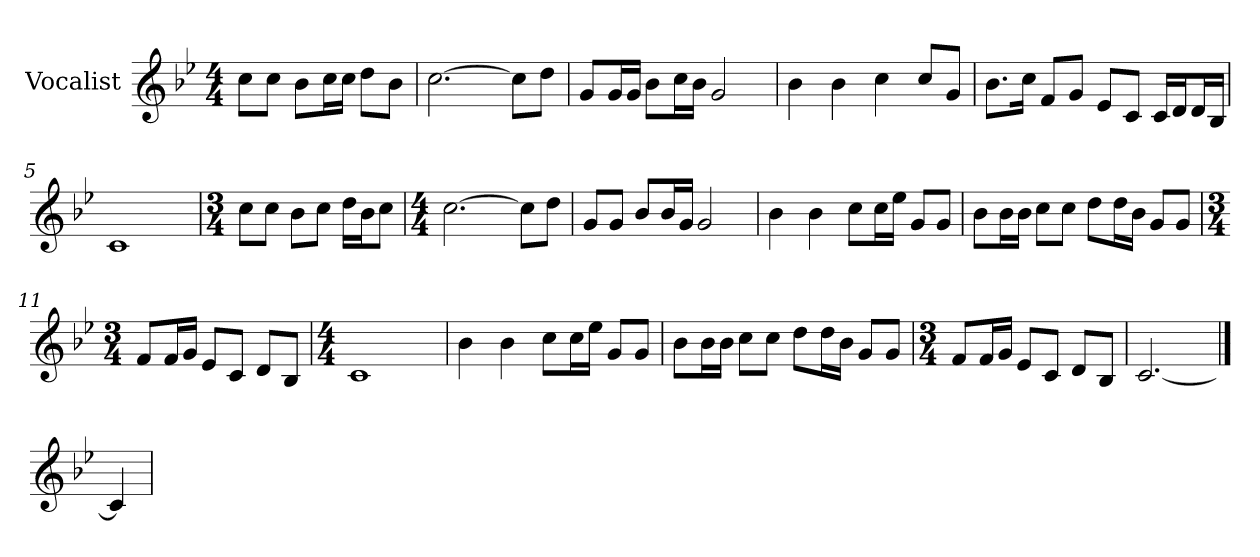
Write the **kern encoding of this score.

**kern
*part1
*staff1
*I"Vocalist
*k[b-e-]
*B-:
*M4/4
=
8ccL
8ccJ
8b-L
16ccL
16ccJJ
8ddL
8b-J
=1
[2.cc
8ccL]
8ddJ
=2
8gL
16gL
16gJJ
8b-L
16ccL
16b-JJ
2g
=3
4b-
4b-
4cc
8ccL
8gJ
=4
8.b-L
16ccJk
8fL
8gJ
8e-L
8cJ
16cLL
16dJ
16dL
16B-JJ
=5
1c
=6
*M3/4
8ccL
8ccJ
8b-L
8ccJ
16ddLL
16b-J
8ccJ
=7
*M4/4
[2.cc
8ccL]
8ddJ
=8
8gL
8gJ
8b-L
16b-L
16gJJ
2g
=9
4b-
4b-
8ccL
16ccL
16ee-JJ
8gL
8gJ
=10
8b-L
16b-L
16b-JJ
8ccL
8ccJ
8ddL
16ddL
16b-JJ
8gL
8gJ
=11
*M3/4
8fL
16fL
16gJJ
8e-L
8cJ
8dL
8B-J
=12
*M4/4
1c
=13
4b-
4b-
8ccL
16ccL
16ee-JJ
8gL
8gJ
=14
8b-L
16b-L
16b-JJ
8ccL
8ccJ
8ddL
16ddL
16b-JJ
8gL
8gJ
=15
*M3/4
8fL
16fL
16gJJ
8e-L
8cJ
8dL
8B-J
=16
[2.c
==17
4c]
=
*-
